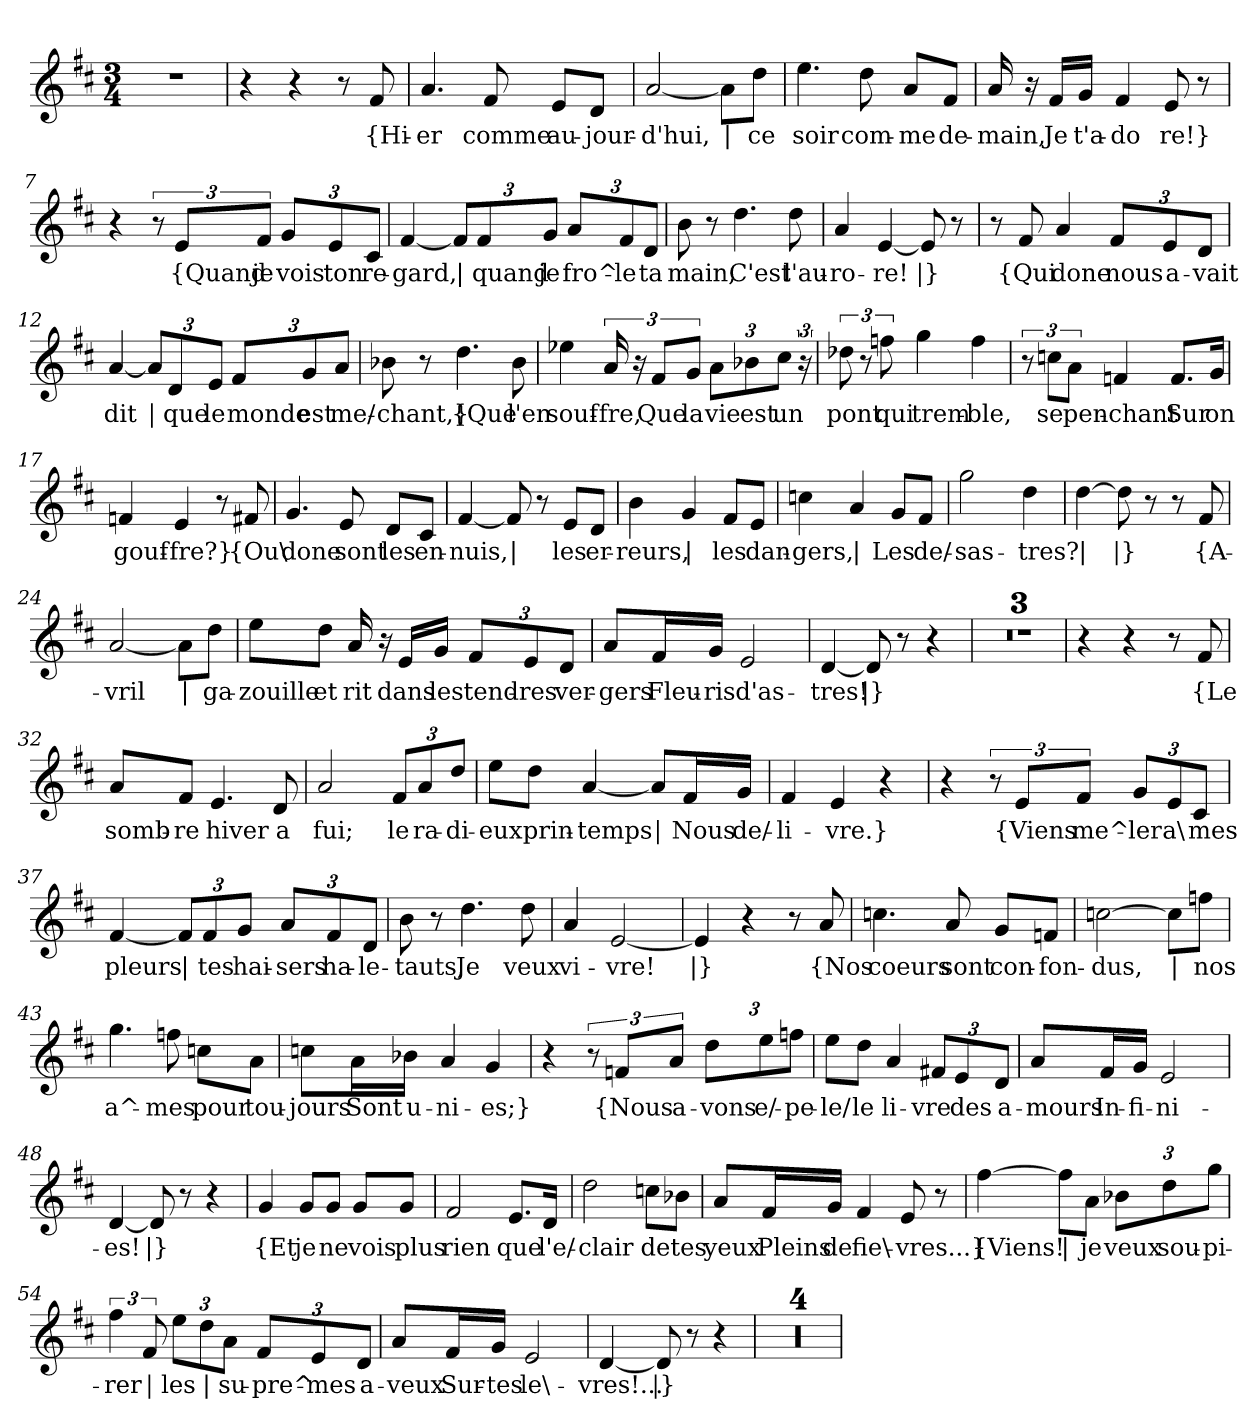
**kern	**text
*part1	*part1
*staff1	*staff1
*clefG2	*
*k[f#c#]	*
*M3/4	*
=1	=1
2.r	.
=2	=2
4r	.
4r	.
8r	.
!	!LO:LY:b
8f#/	{Hi-
=3	=3
!	!LO:LY:b
4.a/	-er
!	!LO:LY:b
8f#/	comme
!	!LO:LY:b
8e/L	au-
!	!LO:LY:b
8d/J	-jour-
=4	=4
!	!LO:LY:b
[2a/	-d'hui,
!	!LO:LY:b
8a\L]	|
!	!LO:LY:b
8dd\J	ce
=5	=5
!	!LO:LY:b
4.ee\	soir
!	!LO:LY:b
8dd\	com-
!	!LO:LY:b
8a/L	-me
!	!LO:LY:b
8f#/J	de-
=6	=6
!	!LO:LY:b
16a/	-main,
16r	.
!	!LO:LY:b
16f#/LL	Je
!	!LO:LY:b
16g/JJ	t'a-
!	!LO:LY:b
4f#/	do
!	!LO:LY:b
8e/	-re!}
8r	.
!!LO:LB:g=z
=7	=7
4r	.
12r	.
!	!LO:LY:b
12e/L	{Quand
!	!LO:LY:b
12f#/J	je
*Xbrackettup	*
!	!LO:LY:b
12g/L	vois
!	!LO:LY:b
12e/	ton
!	!LO:LY:b
12c#/J	re-
=8	=8
!	!LO:LY:b
[4f#/	-gard,
!	!LO:LY:b
12f#/L]	|
!	!LO:LY:b
12f#/	quand
!	!LO:LY:b
12g/J	je
!	!LO:LY:b
12a/L	fro^-
!	!LO:LY:b
12f#/	-le
!	!LO:LY:b
12d/J	ta
=9	=9
!	!LO:LY:b
8b\	main,
8r	.
!	!LO:LY:b
4.dd\	C'est
!	!LO:LY:b
8dd\	l'au-
=10	=10
!	!LO:LY:b
4a/	-ro-
!	!LO:LY:b
[4e/	-re!
!	!LO:LY:b
8e/]	|}
8r	.
!!LO:LB:g=z
=11	=11
8r	.
!	!LO:LY:b
8f#/	{Qui
!	!LO:LY:b
4a/	done
!	!LO:LY:b
12f#/L	nous
!	!LO:LY:b
12e/	a-
!	!LO:LY:b
12d/J	-vait
=12	=12
!	!LO:LY:b
[4a/	dit
!	!LO:LY:b
12a/L]	|
!	!LO:LY:b
12d/	que
!	!LO:LY:b
12e/J	le
!	!LO:LY:b
12f#/L	monde
!	!LO:LY:b
12g/	est
!	!LO:LY:b
12a/J	me/-
=13	=13
!	!LO:LY:b
8b-X\	-chant,}
8r	.
!	!LO:LY:b
4.dd\	{Que
!	!LO:LY:b
8b-\	l'en
=14	=14
!	!LO:LY:b
4ee-X\	souf-
*brackettup	*
!	!LO:LY:b
24a/	-fre,
24r	.
!	!LO:LY:b
12f#/L	Que
*Xbrackettup	*
!	!LO:LY:b
12g/J	la
!	!LO:LY:b
12a\L	vie
!	!LO:LY:b
12b-X\	est
*brackettup	*
!	!LO:LY:b
12cc#\J	un
24r	.
!!LO:LB:g=z
=15	=15
!	!LO:LY:b
12dd-X\	pont
12r	.
!	!LO:LY:b
12ffn\	qui
!	!LO:LY:b
4gg\	trem-
!	!LO:LY:b
4ff\	-ble,
=16	=16
12r	.
!	!LO:LY:b
12ccn\L	se
!	!LO:LY:b
12a\J	pen-
!	!LO:LY:b
4fn/	-chant
!	!LO:LY:b
8.f/L	Sur
!	!LO:LY:b
16g/Jk	on
=17	=17
!	!LO:LY:b
4fn/	gouf-
!	!LO:LY:b
4e/	-fre?}
8r	.
!	!LO:LY:b
8f#X/	{Ou\
=18	=18
!	!LO:LY:b
4.g/	done
!	!LO:LY:b
8e/	sont
!	!LO:LY:b
8d/L	les
!	!LO:LY:b
8c#/J	en-
=19	=19
!	!LO:LY:b
[4f#/	-nuis,
!	!LO:LY:b
8f#/]	|
8r	.
!	!LO:LY:b
8e/L	les
!	!LO:LY:b
8d/J	er-
!!LO:LB:g=z
=20	=20
!	!LO:LY:b
4b\	-reurs,
!	!LO:LY:b
4g/	|
!	!LO:LY:b
8f#/L	les
!	!LO:LY:b
8e/J	dan-
=21	=21
!	!LO:LY:b
4ccn\	-gers,
!	!LO:LY:b
4a/	|
!	!LO:LY:b
8g/L	Les
!	!LO:LY:b
8f#/J	de/-
=22	=22
!	!LO:LY:b
2gg\	-sas-
!	!LO:LY:b
4dd\	-tres?
=23	=23
!	!LO:LY:b
[4dd\	|
!	!LO:LY:b
8dd\]	|}
8r	.
8r	.
!	!LO:LY:b
8f#/	{A-
=24	=24
!	!LO:LY:b
[2a/	-vril
!	!LO:LY:b
8a\L]	|
!	!LO:LY:b
8dd\J	ga-
!!LO:LB:g=z
=25	=25
!	!LO:LY:b
8ee\L	-zouille
!	!LO:LY:b
8dd\J	et
!	!LO:LY:b
16a/	rit
16r	.
!	!LO:LY:b
16e/LL	dans
!	!LO:LY:b
16g/JJ	les
*Xbrackettup	*
!	!LO:LY:b
12f#/L	tend-
!	!LO:LY:b
12e/	-res
!	!LO:LY:b
12d/J	ver-
=26	=26
!	!LO:LY:b
8a/L	-gers
!	!LO:LY:b
16f#/L	Fleu-
!	!LO:LY:b
16g/JJ	-ris
!	!LO:LY:b
2e/	d'as-
=27	=27
!	!LO:LY:b
[4d/	-tres!
!	!LO:LY:b
8d/]	|}
8r	.
4r	.
=28	=28
2.r	.
=29	=29
2.r	.
=30	=30
2.r	.
=31	=31
4r	.
4r	.
8r	.
!	!LO:LY:b
8f#/	{Le
!!LO:LB:g=z
=32	=32
!	!LO:LY:b
8a/L	somb-
!	!LO:LY:b
8f#/J	-re
!	!LO:LY:b
4.e/	hiver
!	!LO:LY:b
8d/	a
=33	=33
!	!LO:LY:b
2a/	fui;
!	!LO:LY:b
12f#/L	le
!	!LO:LY:b
12a/	ra-
!	!LO:LY:b
12dd/J	-di-
=34	=34
!	!LO:LY:b
8ee\L	-eux
!	!LO:LY:b
8dd\J	prin-
!	!LO:LY:b
[4a/	-temps
!	!LO:LY:b
8a/L]	|
!	!LO:LY:b
16f#/L	Nous
!	!LO:LY:b
16g/JJ	de/-
=35	=35
!	!LO:LY:b
4f#/	-li-
!	!LO:LY:b
4e/	-vre.}
4r	.
=36	=36
4r	.
*brackettup	*
12r	.
!	!LO:LY:b
12e/L	{Viens
!	!LO:LY:b
12f#/J	me^-
*Xbrackettup	*
!	!LO:LY:b
12g/L	-ler
!	!LO:LY:b
12e/	a\
!	!LO:LY:b
12c#/J	mes
!!LO:LB:g=z
=37	=37
!	!LO:LY:b
[4f#/	pleurs
!	!LO:LY:b
12f#/L]	|
!	!LO:LY:b
12f#/	tes
!	!LO:LY:b
12g/J	hai-
!	!LO:LY:b
12a/L	-sers
!	!LO:LY:b
12f#/	ha-
!	!LO:LY:b
12d/J	-le-
=38	=38
!	!LO:LY:b
8b\	-tauts,
8r	.
!	!LO:LY:b
4.dd\	Je
!	!LO:LY:b
8dd\	veux
=39	=39
!	!LO:LY:b
4a/	vi-
!	!LO:LY:b
[2e/	-vre!
=40	=40
!	!LO:LY:b
4e/]	|}
4r	.
8r	.
!	!LO:LY:b
8a/	{Nos
=41	=41
!	!LO:LY:b
4.ccn\	coeurs
!	!LO:LY:b
8a/	sont
!	!LO:LY:b
8g/L	con-
!	!LO:LY:b
8fn/J	-fon-
=42	=42
!	!LO:LY:b
[2ccn\	-dus,
!	!LO:LY:b
8cc\L]	|
!	!LO:LY:b
8ffn\J	nos
!!LO:LB:g=z
=43	=43
!	!LO:LY:b
4.gg\	a^-
!	!LO:LY:b
8ffn\	-mes
!	!LO:LY:b
8ccn\L	pour
!	!LO:LY:b
8a\J	tou-
=44	=44
!	!LO:LY:b
8ccn\L	-jours
!	!LO:LY:b
16a\L	Sont
!	!LO:LY:b
16b-X\JJ	u-
!	!LO:LY:b
4a/	-ni-
!	!LO:LY:b
4g/	-es;}
=45	=45
4r	.
*brackettup	*
12r	.
!	!LO:LY:b
12fn/L	{Nous
!	!LO:LY:b
12a/J	a-
*Xbrackettup	*
!	!LO:LY:b
12dd\L	-vons
!	!LO:LY:b
12ee\	e/-
!	!LO:LY:b
12ffn\J	-pe-
=46	=46
!	!LO:LY:b
8ee\L	-le/
!	!LO:LY:b
8dd\J	le
!	!LO:LY:b
4a/	li-
!	!LO:LY:b
12f#X/L	-vre
!	!LO:LY:b
12e/	des
!	!LO:LY:b
12d/J	a-
!!LO:LB:g=z
=47	=47
!	!LO:LY:b
8a/L	-mours
!	!LO:LY:b
16f#/L	In-
!	!LO:LY:b
16g/JJ	-fi-
!	!LO:LY:b
2e/	-ni-
=48	=48
!	!LO:LY:b
[4d/	-es!
!	!LO:LY:b
8d/]	|}
8r	.
4r	.
=49	=49
!	!LO:LY:b
4g/	{Et
!	!LO:LY:b
8g/L	je
!	!LO:LY:b
8g/J	ne
!	!LO:LY:b
8g/L	vois
!	!LO:LY:b
8g/J	plus
=50	=50
!	!LO:LY:b
2f#/	rien
!	!LO:LY:b
8.e/L	que
!	!LO:LY:b
16d/Jk	l'e/-
=51	=51
!	!LO:LY:b
2dd\	-clair
!	!LO:LY:b
8ccn\L	de
!	!LO:LY:b
8b-X\J	tes
!!LO:PB:g=z
=52	=52
!	!LO:LY:b
8a/L	yeux
!	!LO:LY:b
16f#/L	Pleins
!	!LO:LY:b
16g/JJ	de
!	!LO:LY:b
4f#/	fie\-
!	!LO:LY:b
8e/	-vres...}
8r	.
=53	=53
!	!LO:LY:b
[4ff#\	{Viens!
!	!LO:LY:b
8ff#\L]	|
!	!LO:LY:b
8a\J	je
!	!LO:LY:b
12b-X\L	veux
!	!LO:LY:b
12dd\	sou-
!	!LO:LY:b
12gg\J	-pi-
=54	=54
*brackettup	*
!	!LO:LY:b
6ff#\	-rer
!	!LO:LY:b
12f#/	|
*Xbrackettup	*
!	!LO:LY:b
12ee\L	les
!	!LO:LY:b
12dd\	|
!	!LO:LY:b
12a\J	su-
!	!LO:LY:b
12f#/L	-pre^-
!	!LO:LY:b
12e/	-mes
!	!LO:LY:b
12d/J	a-
=55	=55
!	!LO:LY:b
8a/L	-veux
!	!LO:LY:b
16f#/L	Sur-
!	!LO:LY:b
16g/JJ	-tes
!	!LO:LY:b
2e/	le\-
!!LO:LB:g=z
=56	=56
!	!LO:LY:b
[4d/	-vres!...
!	!LO:LY:b
8d/]	|}
8r	.
4r	.
=57	=57
2.r	.
=58	=58
2.r	.
=59	=59
2.r	.
=60	=60
2.r	.
=	=
*-	*-
